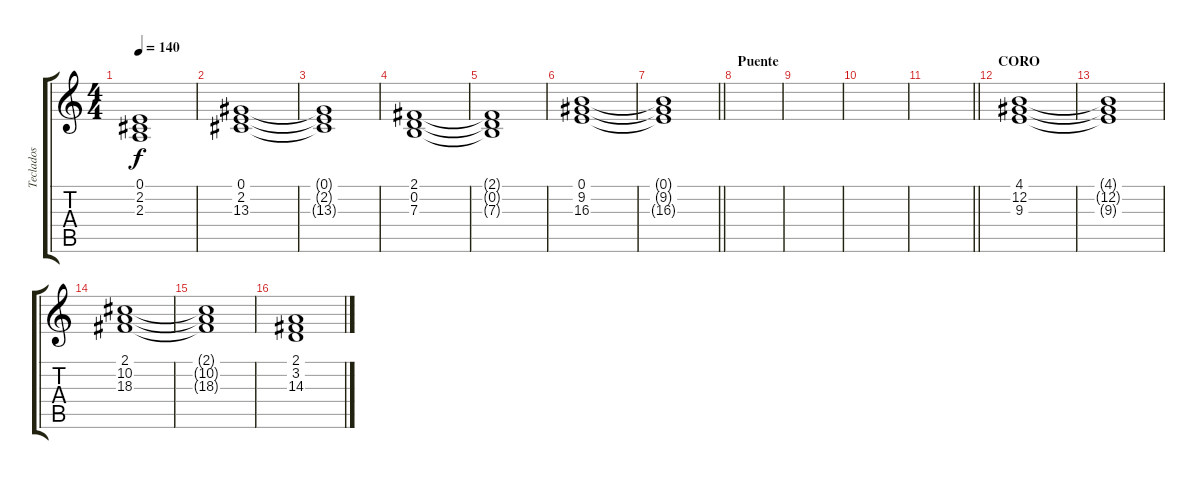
\track ("Teclados" "Teclados") {instrument rockorgan}
\staff {score tabs}
\tuning (E4 B3 G3 D3 A2 E2) {hide}
\ts (4 4)
\tempo 140
\clef g2
\ks c
(0.1{t} 2.2{t} 2.3{t}).1{dy f} |
(0.1 2.2 13.3).1 |
(0.1{t} 2.2{t} 13.3{t}).1 |
(2.1 0.2 7.3).1 |
(2.1{t} 0.2{t} 7.3{t}).1 |
(0.1 9.2 16.3).1 |
\barLineRight lightlight
(0.1{t} 9.2{t} 16.3{t}).1 |
\section ("" "Puente")
|
|
|
\barLineRight lightlight
|
\section ("" "CORO")
(4.1 12.2 9.3).1 |
(4.1{t} 12.2{t} 9.3{t}).1 |
(2.1 10.2 18.3).1 |
(2.1{t} 10.2{t} 18.3{t}).1 |
(2.1 3.2 14.3).1
